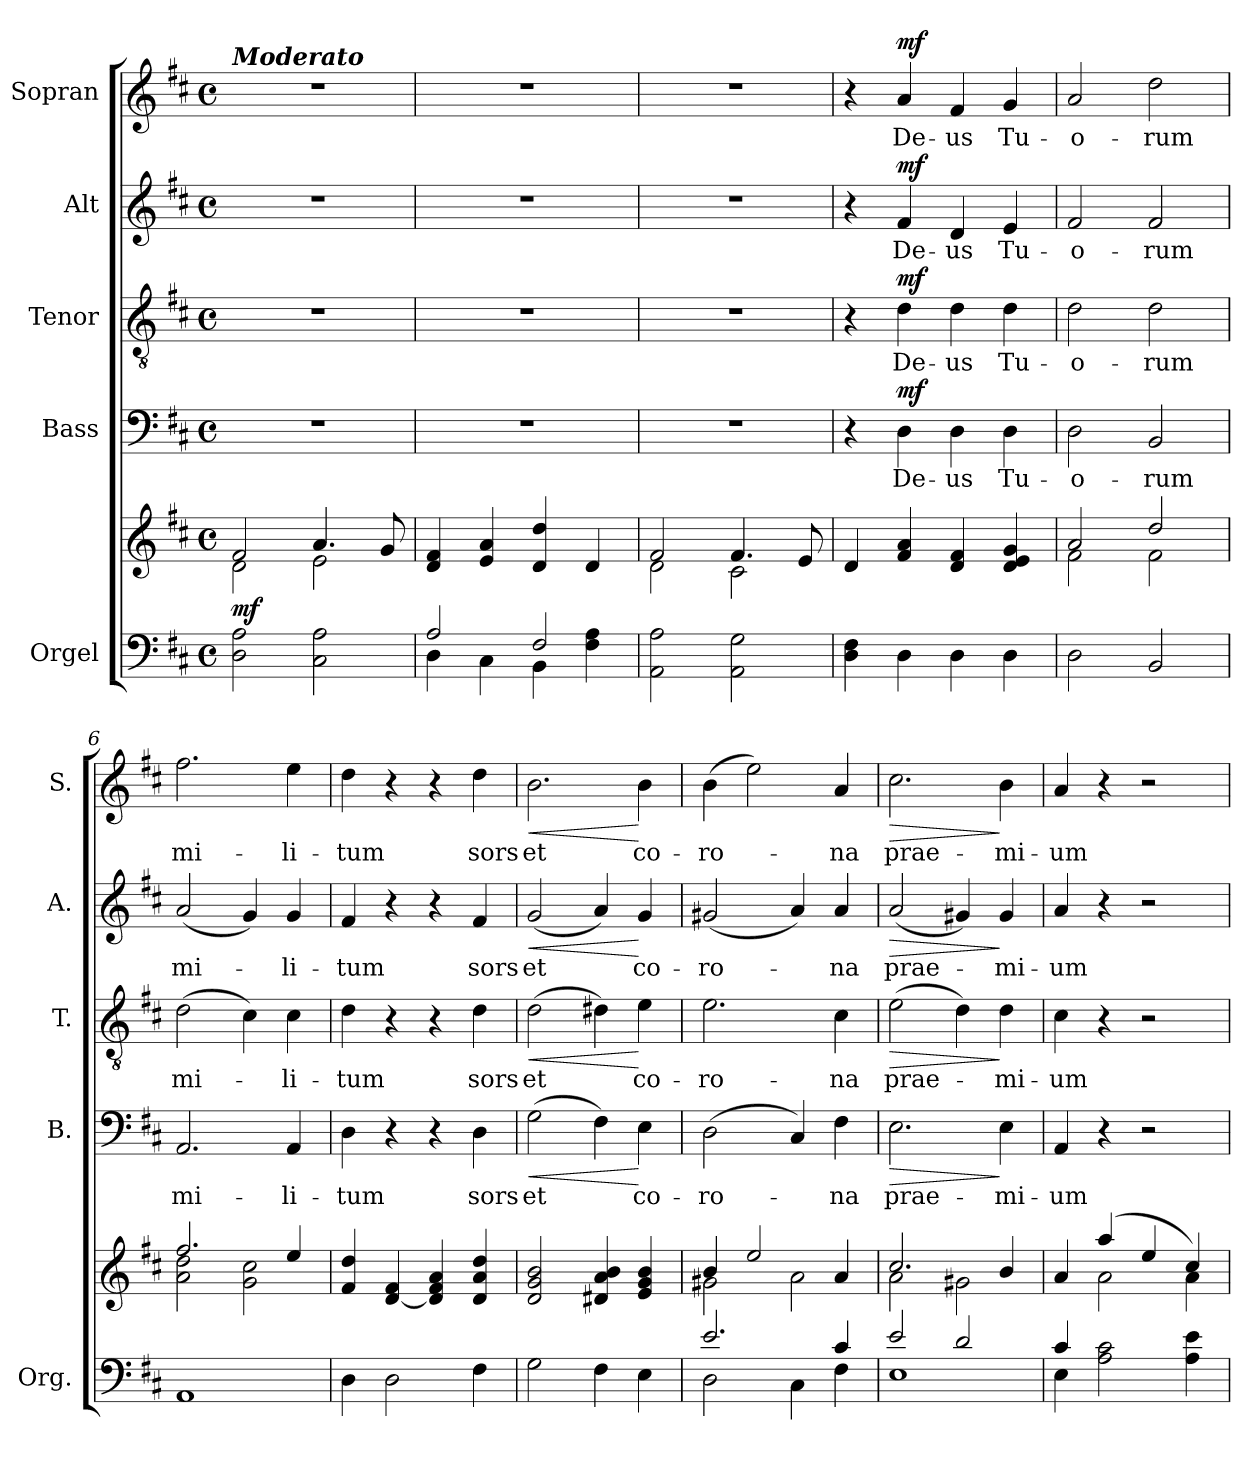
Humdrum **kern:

**kern	**kern	**dynam	**kern	**text	**dynam	**kern	**text	**dynam	**kern	**text	**dynam	**kern	**text	**dynam
*part5	*part5	*part5	*part4	*part4	*part4	*part3	*part3	*part3	*part2	*part2	*part2	*part1	*part1	*part1
*staff6	*staff5	*staff5/6	*staff4	*staff4	*staff4	*staff3	*staff3	*staff3	*staff2	*staff2	*staff2	*staff1	*staff1	*staff1
*I"Orgel	*	*	*I"Bass	*	*	*I"Tenor	*	*	*I"Alt	*	*	*I"Sopran	*	*
*I'Org.	*	*	*I'B.	*	*	*I'T.	*	*	*I'A.	*	*	*I'S.	*	*
*clefF4	*clefG2	*	*clefF4	*	*	*clefGv2	*	*	*clefG2	*	*	*clefG2	*	*
*k[f#c#]	*k[f#c#]	*	*k[f#c#]	*	*	*k[f#c#]	*	*	*k[f#c#]	*	*	*k[f#c#]	*	*
*D:	*D:	*	*D:	*	*	*D:	*	*	*D:	*	*	*D:	*	*
*M4/4	*M4/4	*	*M4/4	*	*	*M4/4	*	*	*M4/4	*	*	*M4/4	*	*
*met(c)	*met(c)	*	*met(c)	*	*	*met(c)	*	*	*met(c)	*	*	*met(c)	*	*
=1	=1	=1	=1	=1	=1	=1	=1	=1	=1	=1	=1	=1	=1	=1
*	*^	*	*	*	*	*	*	*	*	*	*	*	*	*
!	!	!	!	!	!	!	!	!	!	!	!	!	!LO:TX:a:Bi:t=Moderato	!	!
!	!	!	!LO:DY:b	!	!	!	!	!	!	!	!	!	!	!	!
2D\ 2A\	2f#/	2d\	mf	1r	.	.	1r	.	.	1r	.	.	1r	.	.
2C#\ 2A\	4.a/	2e\	.	.	.	.	.	.	.	.	.	.	.	.	.
.	8g/	.	.	.	.	.	.	.	.	.	.	.	.	.	.
*	*v	*v	*	*	*	*	*	*	*	*	*	*	*	*	*
=2	=2	=2	=2	=2	=2	=2	=2	=2	=2	=2	=2	=2	=2	=2
*^	*	*	*	*	*	*	*	*	*	*	*	*	*	*
2A/	4D\	4d/ 4f#/	.	1r	.	.	1r	.	.	1r	.	.	1r	.	.
.	4C#\	4e/ 4a/	.	.	.	.	.	.	.	.	.	.	.	.	.
2F#/	4BB\	4d/ 4dd/	.	.	.	.	.	.	.	.	.	.	.	.	.
.	4F#\ 4A\	4d/	.	.	.	.	.	.	.	.	.	.	.	.	.
*v	*v	*	*	*	*	*	*	*	*	*	*	*	*	*	*
=3	=3	=3	=3	=3	=3	=3	=3	=3	=3	=3	=3	=3	=3	=3
*	*^	*	*	*	*	*	*	*	*	*	*	*	*	*
2AA\ 2A\	2f#/	2d\	.	1r	.	.	1r	.	.	1r	.	.	1r	.	.
2AA\ 2G\	4.f#/	2c#\	.	.	.	.	.	.	.	.	.	.	.	.	.
.	8e/	.	.	.	.	.	.	.	.	.	.	.	.	.	.
*	*v	*v	*	*	*	*	*	*	*	*	*	*	*	*	*
=4	=4	=4	=4	=4	=4	=4	=4	=4	=4	=4	=4	=4	=4	=4
4D\ 4F#\	4d/	.	4r	.	.	4r	.	.	4r	.	.	4r	.	.
!	!	!	!	!LO:LY:b	!LO:DY:a	!	!LO:LY:b	!LO:DY:a	!	!LO:LY:b	!LO:DY:a	!	!LO:LY:b	!LO:DY:a
4D!\	4f#!/ 4a!/	.	4D\	De-	mf	4d\	De-	mf	4f#/	De-	mf	4a/	De-	mf
!	!	!	!	!LO:LY:b	!	!	!LO:LY:b	!	!	!LO:LY:b	!	!	!LO:LY:b	!
4D!\	4d!/ 4f#!/	.	4D\	-us	.	4d\	-us	.	4d/	-us	.	4f#/	-us	.
!	!	!	!	!LO:LY:b	!	!	!LO:LY:b	!	!	!LO:LY:b	!	!	!LO:LY:b	!
4D!\	4d!/ 4e!/ 4g!/	.	4D\	Tu-	.	4d\	Tu-	.	4e/	Tu-	.	4g/	Tu-	.
=5	=5	=5	=5	=5	=5	=5	=5	=5	=5	=5	=5	=5	=5	=5
*	*^	*	*	*	*	*	*	*	*	*	*	*	*	*
!	!	!	!	!	!LO:LY:b	!	!	!LO:LY:b	!	!	!LO:LY:b	!	!	!LO:LY:b	!
2D!\	2a!/	2f#!\	.	2D\	-o-	.	2d\	-o-	.	2f#/	-o-	.	2a/	-o-	.
!	!	!	!	!	!LO:LY:b	!	!	!LO:LY:b	!	!	!LO:LY:b	!	!	!LO:LY:b	!
2BB!/	2dd!/	2f#!\	.	2BB/	-rum	.	2d\	-rum	.	2f#/	-rum	.	2dd\	-rum	.
!!LO:PB:g=z
=6	=6	=6	=6	=6	=6	=6	=6	=6	=6	=6	=6	=6	=6	=6	=6
!	!	!	!	!	!LO:LY:b	!	!	!LO:LY:b	!	!	!LO:LY:b	!	!	!LO:LY:b	!
1AA!	2.ff#!/	2a!\ 2dd!\	.	2.AA/	mi-	.	(>2d\	mi-	.	(<2a/	mi-	.	2.ff#\	mi-	.
.	.	2g!\ 2cc#!\	.	.	.	.	4c#\)	.	.	4g/)	.	.	.	.	.
!	!	!	!	!	!LO:LY:b	!	!	!LO:LY:b	!	!	!LO:LY:b	!	!	!LO:LY:b	!
.	4ee!/	.	.	4AA/	-li-	.	4c#\	-li-	.	4g/	-li-	.	4ee\	-li-	.
*	*v	*v	*	*	*	*	*	*	*	*	*	*	*	*	*
=7	=7	=7	=7	=7	=7	=7	=7	=7	=7	=7	=7	=7	=7	=7
!	!	!	!	!LO:LY:b	!	!	!LO:LY:b	!	!	!LO:LY:b	!	!	!LO:LY:b	!
4D!\	4f#!/ 4dd!/	.	4D\	-tum	.	4d\	-tum	.	4f#/	-tum	.	4dd\	-tum	.
2D\	[4d/ 4f#/	.	4r	.	.	4r	.	.	4r	.	.	4r	.	.
.	4d/] 4f#/ 4a/	.	4r	.	.	4r	.	.	4r	.	.	4r	.	.
!	!	!	!	!LO:LY:b	!	!	!LO:LY:b	!	!	!LO:LY:b	!	!	!LO:LY:b	!
4F#\	4d/ 4a/ 4dd/	.	4D\	sors	.	4d\	sors	.	4f#/	sors	.	4dd\	sors	.
=8	=8	=8	=8	=8	=8	=8	=8	=8	=8	=8	=8	=8	=8	=8
!	!	!	!	!LO:LY:b	!LO:HP:b	!	!LO:LY:b	!LO:HP:b	!	!LO:LY:b	!LO:HP:b	!	!LO:LY:b	!LO:HP:b
2G\	2d/ 2g/ 2b/	.	(>2G\	et	<	(>2d\	et	<	(<2g/	et	<	2.b\	et	<
4F#!\	4d#X!/ 4a!/ 4b!/	.	4F#\)	.	.	4d#X\)	.	.	4a/)	.	.	.	.	.
!	!	!	!	!LO:LY:b	!	!	!LO:LY:b	!	!	!LO:LY:b	!	!	!LO:LY:b	!
4E!\	4e!/ 4g!/ 4b!/	.	4E\	co-	[	4e\	co-	[	4g/	co-	[	4b\	co-	[
=9	=9	=9	=9	=9	=9	=9	=9	=9	=9	=9	=9	=9	=9	=9
*^	*^	*	*	*	*	*	*	*	*	*	*	*	*	*
!	!	!	!	!	!	!LO:LY:b	!	!	!LO:LY:b	!	!	!LO:LY:b	!	!	!LO:LY:b	!
2.e!/	2D!\	4b!/	2g#X!\	.	(>2D\	-ro-	.	2.e\	-ro-	.	(<2g#X/	-ro-	.	(>4b\	-ro-	.
.	.	2ee!/	.	.	.	.	.	.	.	.	.	.	.	2ee\)	.	.
.	4C#!\	.	2a!\	.	4C#/)	.	.	.	.	.	4a/)	.	.	.	.	.
!	!	!	!	!	!	!LO:LY:b	!	!	!LO:LY:b	!	!	!LO:LY:b	!	!	!LO:LY:b	!
4c#!/	4F#!\	4a!/	.	.	4F#\	-na	.	4c#\	-na	.	4a/	-na	.	4a/	-na	.
=10	=10	=10	=10	=10	=10	=10	=10	=10	=10	=10	=10	=10	=10	=10	=10	=10
!	!	!	!	!	!	!LO:LY:b	!LO:HP:b	!	!LO:LY:b	!LO:HP:b	!	!LO:LY:b	!LO:HP:b	!	!LO:LY:b	!LO:HP:b
2e!/	1E!	2.cc#!/	2a!\	.	2.E\	prae-	>	(>2e\	prae-	>	(<2a/	prae-	>	2.cc#\	prae-	>
2d!/	.	.	2g#X!\	.	.	.	.	4d\)	.	.	4g#X/)	.	.	.	.	.
!	!	!	!	!	!	!LO:LY:b	!	!	!LO:LY:b	!	!	!LO:LY:b	!	!	!LO:LY:b	!
.	.	4b!/	.	.	4E\	-mi-	]	4d\	-mi-	]	4g#/	-mi-	]	4b\	-mi-	]
=11	=11	=11	=11	=11	=11	=11	=11	=11	=11	=11	=11	=11	=11	=11	=11	=11
!	!	!	!	!	!	!LO:LY:b	!	!	!LO:LY:b	!	!	!LO:LY:b	!	!	!LO:LY:b	!
4c#!/	4E!\	4a!/	4ryy	.	4AA/	-um	.	4c#\	-um	.	4a/	-um	.	4a/	-um	.
2A\ 2c#\	4ryy	(<4aa/	2a\	.	4r	.	.	4r	.	.	4r	.	.	4r	.	.
.	2ryy	4ee/	.	.	2r	.	.	2r	.	.	2r	.	.	2r	.	.
4A\ 4e\	.	4cc#/)	4a\	.	.	.	.	.	.	.	.	.	.	.	.	.
*v	*v	*	*	*	*	*	*	*	*	*	*	*	*	*	*	*
*	*v	*v	*	*	*	*	*	*	*	*	*	*	*	*	*
=	=	=	=	=	=	=	=	=	=	=	=	=	=	=
*-	*-	*-	*-	*-	*-	*-	*-	*-	*-	*-	*-	*-	*-	*-
